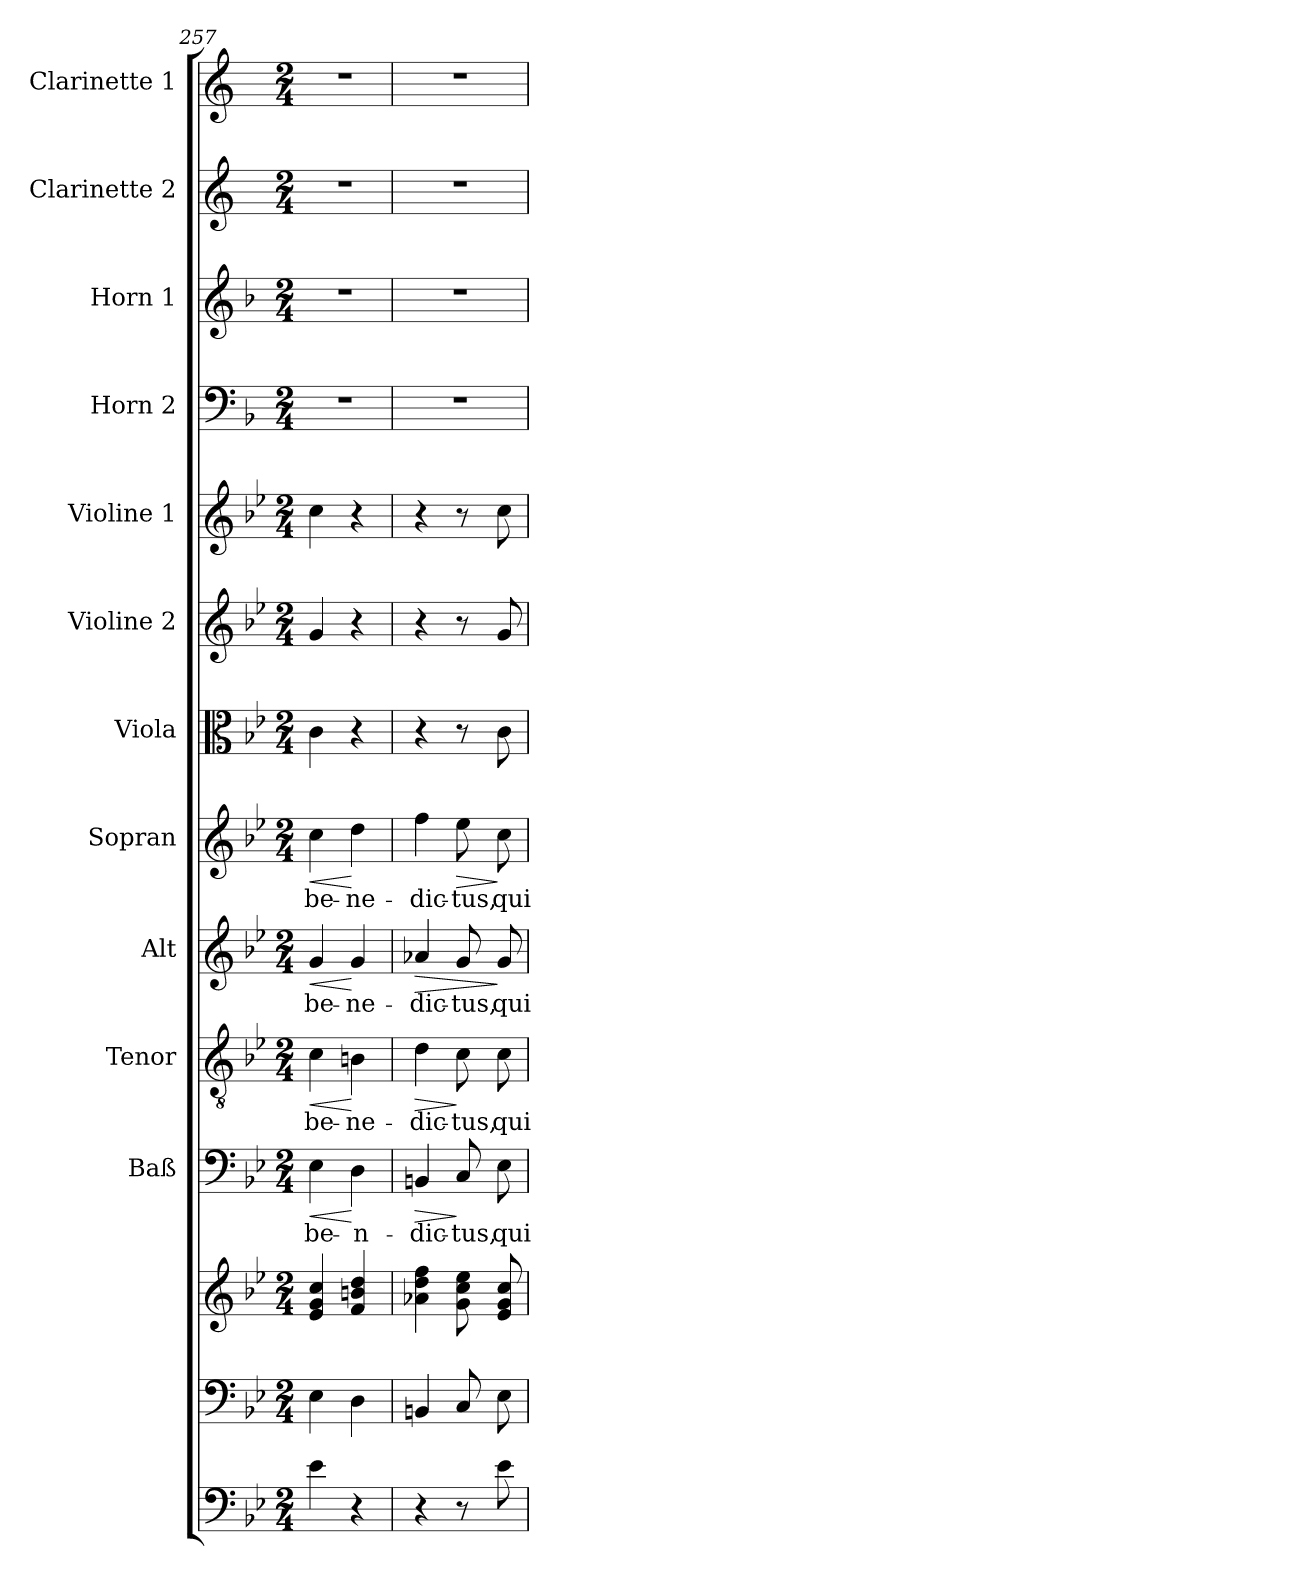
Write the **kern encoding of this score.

**kern	**kern	**kern	**kern	**text	**dynam	**kern	**text	**dynam	**kern	**text	**dynam	**kern	**text	**dynam	**kern	**kern	**kern	**kern	**kern	**kern	**kern
*part13	*part12	*part12	*part11	*part11	*part11	*part10	*part10	*part10	*part9	*part9	*part9	*part8	*part8	*part8	*part7	*part6	*part5	*part4	*part3	*part2	*part1
*staff14	*staff13	*staff12	*staff11	*staff11	*staff11	*staff10	*staff10	*staff10	*staff9	*staff9	*staff9	*staff8	*staff8	*staff8	*staff7	*staff6	*staff5	*staff4	*staff3	*staff2	*staff1
*	*	*	*I"Baß	*	*	*I"Tenor	*	*	*I"Alt	*	*	*I"Sopran	*	*	*I"Viola	*I"Violine 2	*I"Violine 1	*I"Horn 2	*I"Horn 1	*I"Clarinette 2	*I"Clarinette 1
*	*	*	*I'Baß	*	*	*I'Ten	*	*	*I'Alt	*	*	*I'Sop	*	*	*I'Vla.	*I'Vln. 2	*I'Vln. 1	*I'Hrn. 2	*I'Hrn. 1	*	*
*clefF4	*clefF4	*clefG2	*clefF4	*	*	*clefGv2	*	*	*clefG2	*	*	*clefG2	*	*	*clefC3	*clefG2	*clefG2	*clefF4	*clefG2	*clefG2	*clefG2
*ITrd7c12	*	*	*	*	*	*	*	*	*	*	*	*	*	*	*	*	*	*ITrd4c7	*ITrd4c7	*ITrd1c2	*ITrd1c2
*k[b-e-]	*k[b-e-]	*k[b-e-]	*k[b-e-]	*	*	*k[b-e-]	*	*	*k[b-e-]	*	*	*k[b-e-]	*	*	*k[b-e-]	*k[b-e-]	*k[b-e-]	*k[b-e-]	*k[b-e-]	*k[b-e-]	*k[b-e-]
*B-:	*B-:	*B-:	*B-:	*	*	*B-:	*	*	*B-:	*	*	*B-:	*	*	*B-:	*B-:	*B-:	*B-:	*B-:	*B-:	*B-:
*M2/4	*M2/4	*M2/4	*M2/4	*	*	*M2/4	*	*	*M2/4	*	*	*M2/4	*	*	*M2/4	*M2/4	*M2/4	*M2/4	*M2/4	*M2/4	*M2/4
=257	=257	=257	=257	=257	=257	=257	=257	=257	=257	=257	=257	=257	=257	=257	=257	=257	=257	=257	=257	=257	=257
!	!	!	!	!LO:LY:b	!LO:HP:b	!	!LO:LY:b	!LO:HP:b	!	!LO:LY:b	!LO:HP:b	!	!LO:LY:b	!LO:HP:b	!	!	!	!	!	!	!
4E-\	4E-\	4e-/ 4g/ 4cc/	4E-\	be-	<	4c\	be-	<	4g/	be-	<	4cc\	be-	<	4c\	4g/	4cc\	2r	2r	2r	2r
!	!	!	!	!LO:LY:b	!	!	!LO:LY:b	!	!	!LO:LY:b	!	!	!LO:LY:b	!	!	!	!	!	!	!	!
4r	4D\	4f/ 4bn/ 4dd/	4D\	-n-	[	4Bn\	-ne-	[	4g/	-ne-	[	4dd\	-ne-	[	4r	4r	4r	.	.	.	.
=258	=258	=258	=258	=258	=258	=258	=258	=258	=258	=258	=258	=258	=258	=258	=258	=258	=258	=258	=258	=258	=258
!	!	!	!	!LO:LY:b	!LO:HP:b	!	!LO:LY:b	!LO:HP:b	!	!LO:LY:b	!LO:HP:b	!	!LO:LY:b	!	!	!	!	!	!	!	!
4r	4BBn/	4a-X\ 4dd\ 4ff\	4BBn/	-dic-	>	4d\	-dic-	>	4a-X/	-dic-	>	4ff\	-dic-	.	4r	4r	4r	2r	2r	2r	2r
!	!	!	!	!LO:LY:b	!	!	!LO:LY:b	!	!	!LO:LY:b	!	!	!LO:LY:b	!LO:HP:b	!	!	!	!	!	!	!
8r	8C/	8g\ 8cc\ 8ee-\	8C/	-tus,	]	8c\	-tus,	]	8g/	-tus,	.	8ee-\	-tus,	>	8r	8r	8r	.	.	.	.
!	!	!	!	!LO:LY:b	!	!	!LO:LY:b	!	!	!LO:LY:b	!	!	!LO:LY:b	!	!	!	!	!	!	!	!
8E-\	8E-\	8e-/ 8g/ 8cc/	8E-\	qui	.	8c\	qui	.	8g/	qui	]	8cc\	qui	]	8c\	8g/	8cc\	.	.	.	.
=	=	=	=	=	=	=	=	=	=	=	=	=	=	=	=	=	=	=	=	=	=
*-	*-	*-	*-	*-	*-	*-	*-	*-	*-	*-	*-	*-	*-	*-	*-	*-	*-	*-	*-	*-	*-
